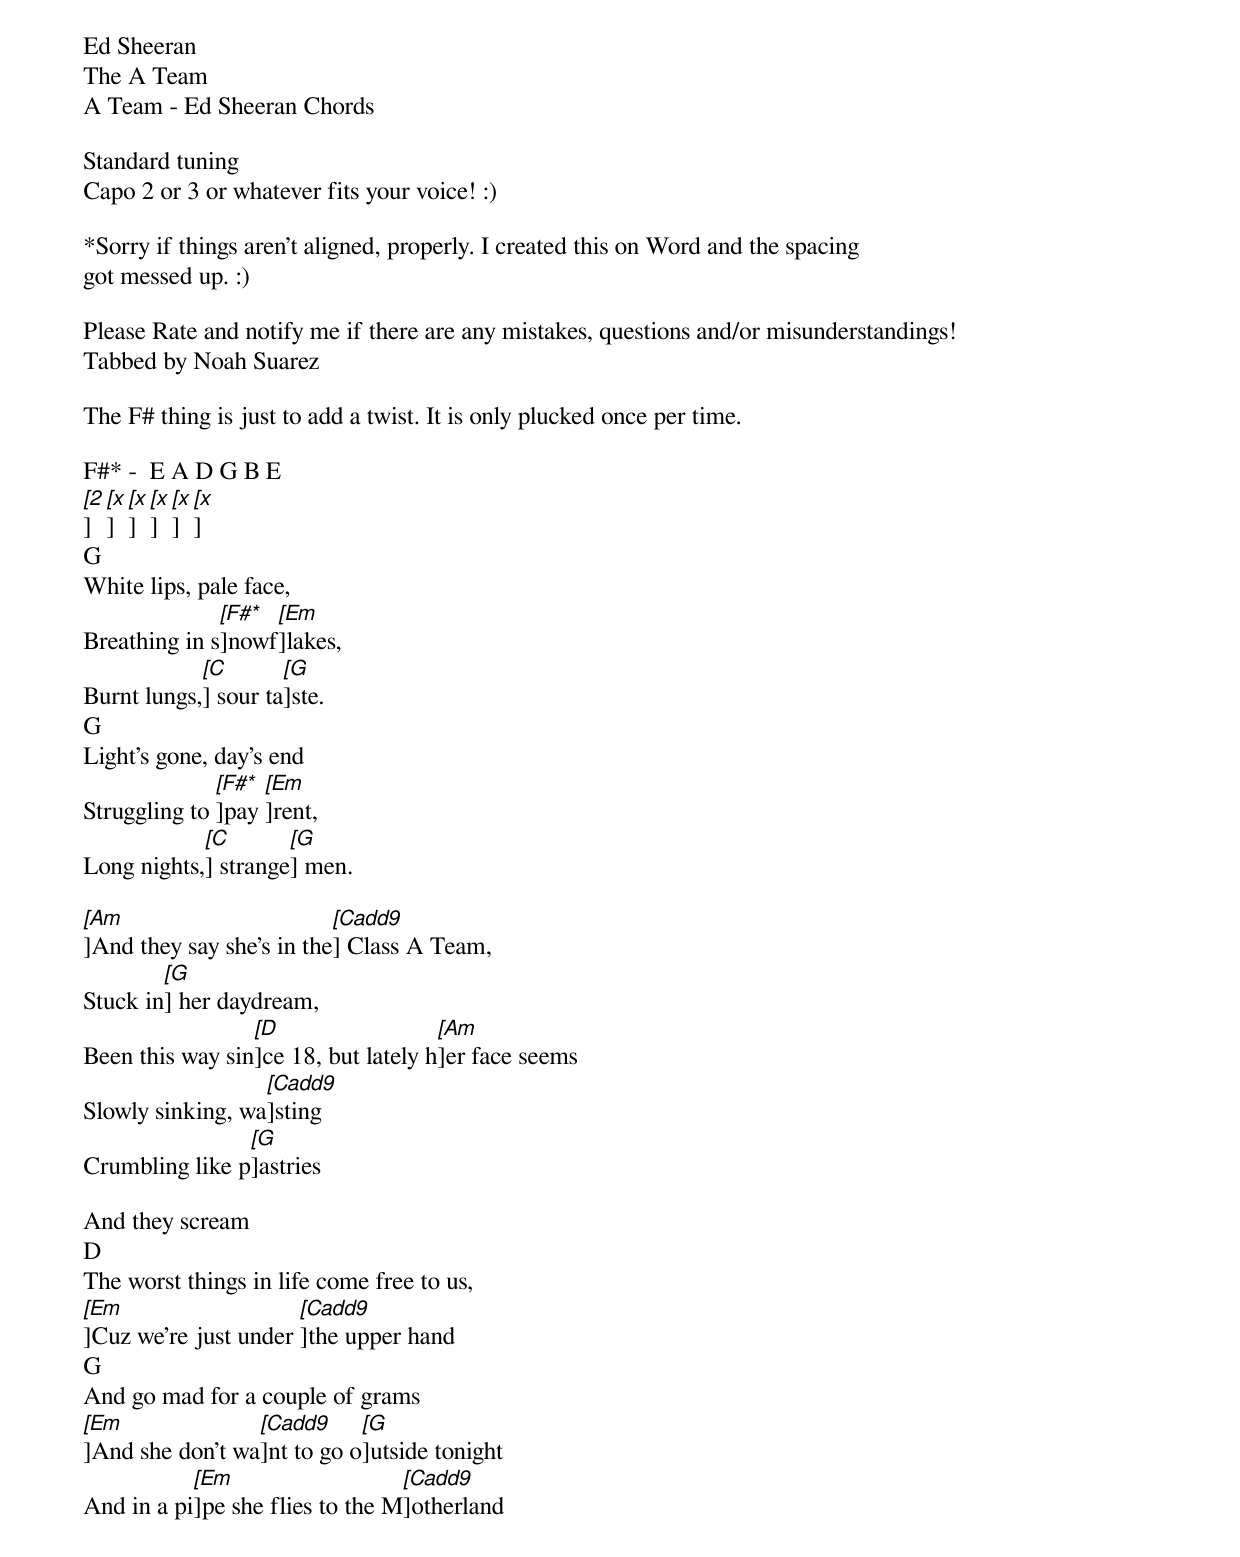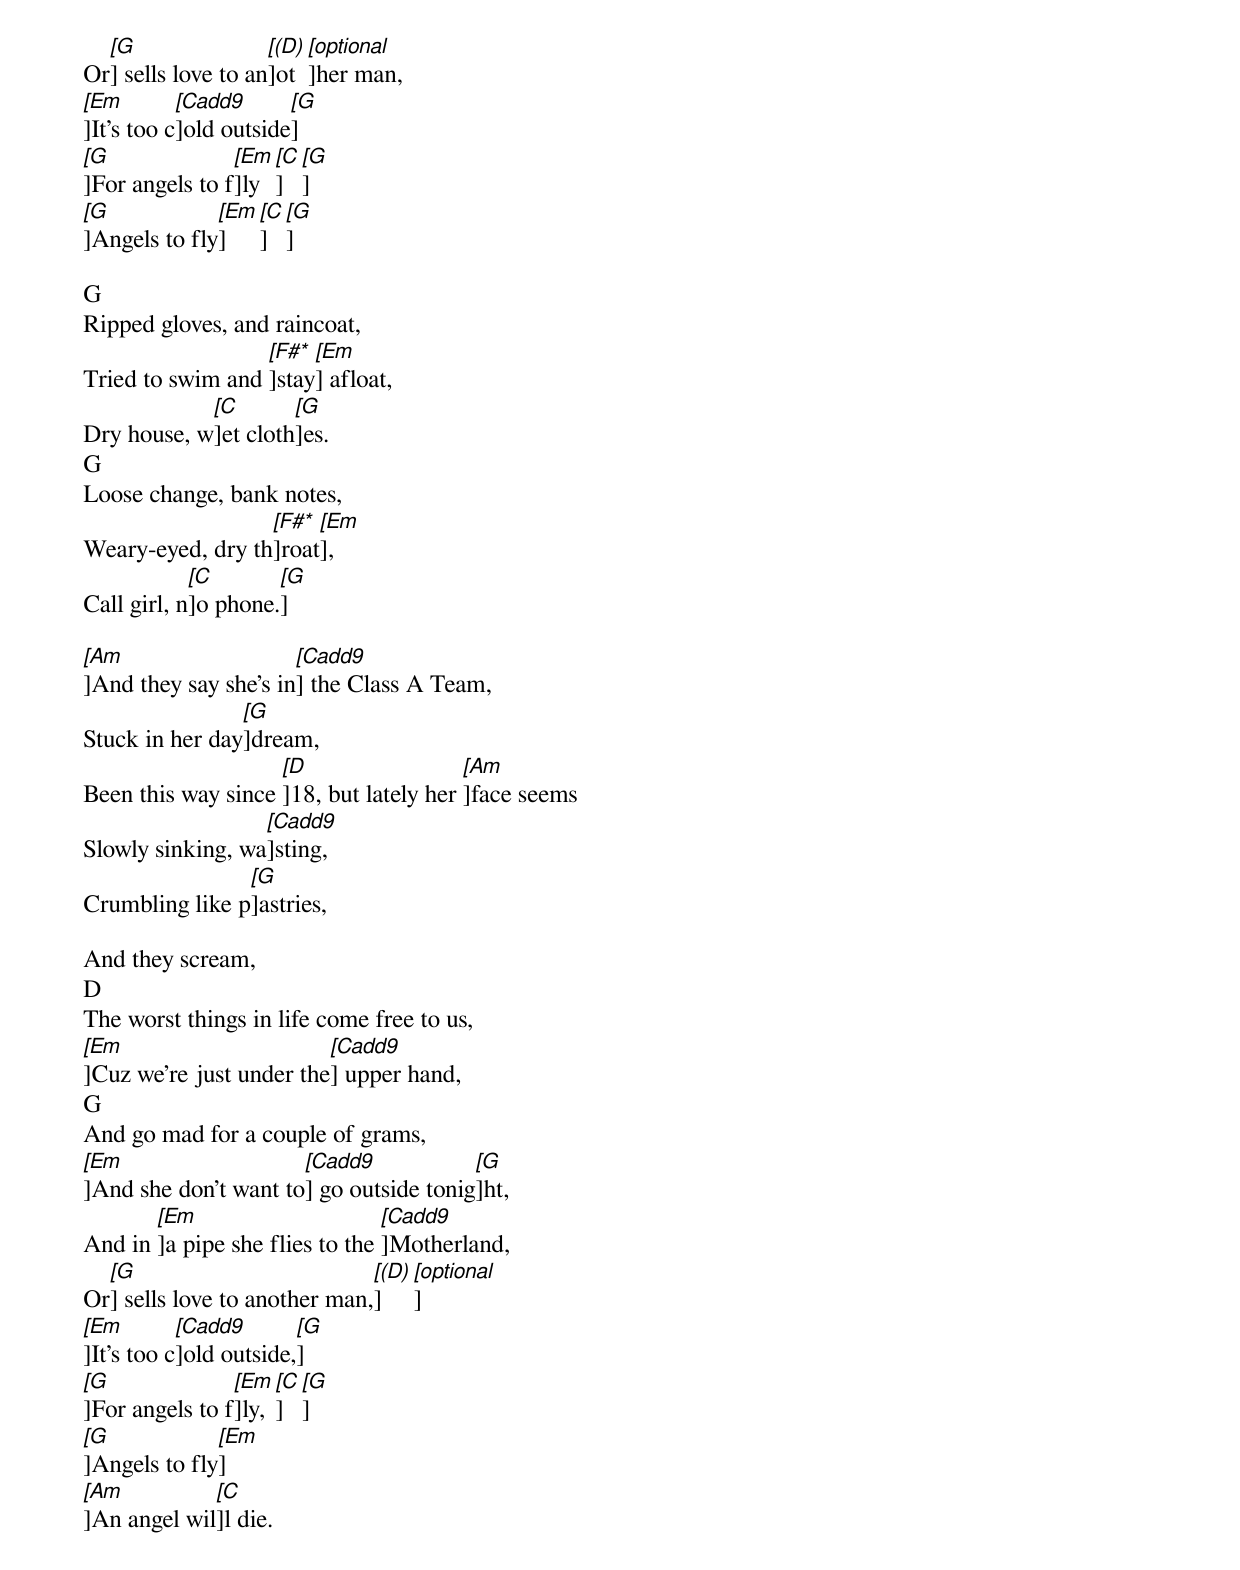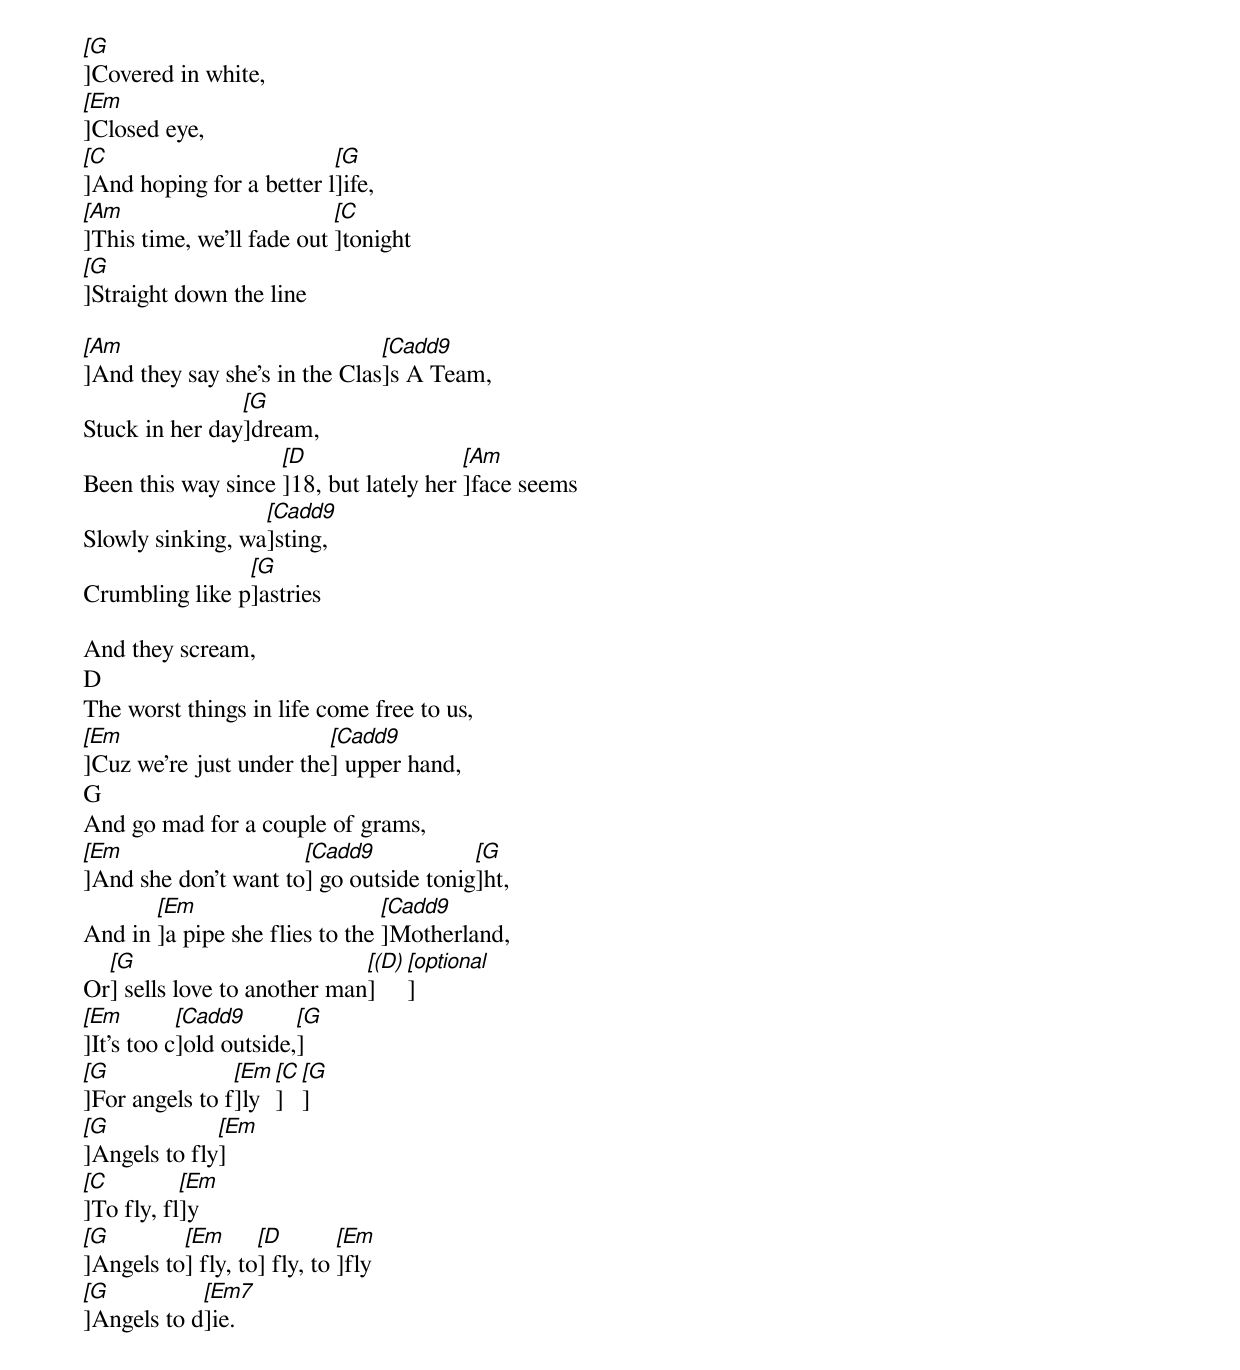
Ed Sheeran
The A Team
A Team - Ed Sheeran Chords

Standard tuning
Capo 2 or 3 or whatever fits your voice! :)

*Sorry if things aren't aligned, properly. I created this on Word and the spacing
got messed up. :)

Please Rate and notify me if there are any mistakes, questions and/or misunderstandings!
Tabbed by Noah Suarez

The F# thing is just to add a twist. It is only plucked once per time.

F#* -  E A D G B E
[[2]][[x]][[x]][[x]][[x]][[x]]
G
White lips, pale face,
Breathing in s[[F#*]]nowf[[Em]]lakes,
Burnt lungs,[[C]] sour ta[[G]]ste.
G
Light's gone, day's end
Struggling to [[F#*]]pay [[Em]]rent,
Long nights,[[C]] strange[[G]] men.

[[Am]]And they say she's in the[[Cadd9]] Class A Team,
Stuck in[[G]] her daydream,
Been this way sin[[D]]ce 18, but lately h[[Am]]er face seems
Slowly sinking, wa[[Cadd9]]sting
Crumbling like p[[G]]astries

And they scream
D
The worst things in life come free to us,
[[Em]]Cuz we're just under [[Cadd9]]the upper hand
G
And go mad for a couple of grams
[[Em]]And she don't wa[[Cadd9]]nt to go o[[G]]utside tonight
And in a pi[[Em]]pe she flies to the M[[Cadd9]]otherland
Or[[G]] sells love to an[[(D)]]ot[[optional]]her man,
[[Em]]It's too c[[Cadd9]]old outside[[G]]
[[G]]For angels to f[[Em]]ly[[C]][[G]]
[[G]]Angels to fly[[Em]][[C]][[G]]

G
Ripped gloves, and raincoat,
Tried to swim and [[F#*]]stay[[Em]] afloat,
Dry house, w[[C]]et cloth[[G]]es.
G
Loose change, bank notes,
Weary-eyed, dry th[[F#*]]roat[[Em]],
Call girl, n[[C]]o phone.[[G]]

[[Am]]And they say she's in[[Cadd9]] the Class A Team,
Stuck in her day[[G]]dream,
Been this way since [[D]]18, but lately her [[Am]]face seems
Slowly sinking, wa[[Cadd9]]sting,
Crumbling like p[[G]]astries,

And they scream,
D
The worst things in life come free to us,
[[Em]]Cuz we're just under the[[Cadd9]] upper hand,
G
And go mad for a couple of grams,
[[Em]]And she don't want to[[Cadd9]] go outside tonig[[G]]ht,
And in [[Em]]a pipe she flies to the [[Cadd9]]Motherland,
Or[[G]] sells love to another man,[[(D)]][[optional]]
[[Em]]It's too c[[Cadd9]]old outside,[[G]]
[[G]]For angels to f[[Em]]ly,[[C]][[G]]
[[G]]Angels to fly[[Em]]
[[Am]]An angel wil[[C]]l die.
[[G]]Covered in white,
[[Em]]Closed eye,
[[C]]And hoping for a better l[[G]]ife,
[[Am]]This time, we'll fade out [[C]]tonight
[[G]]Straight down the line

[[Am]]And they say she's in the Clas[[Cadd9]]s A Team,
Stuck in her day[[G]]dream,
Been this way since [[D]]18, but lately her [[Am]]face seems
Slowly sinking, wa[[Cadd9]]sting,
Crumbling like p[[G]]astries

And they scream,
D
The worst things in life come free to us,
[[Em]]Cuz we're just under the[[Cadd9]] upper hand,
G
And go mad for a couple of grams,
[[Em]]And she don't want to[[Cadd9]] go outside tonig[[G]]ht,
And in [[Em]]a pipe she flies to the [[Cadd9]]Motherland,
Or[[G]] sells love to another man[[(D)]][[optional]]
[[Em]]It's too c[[Cadd9]]old outside,[[G]]
[[G]]For angels to f[[Em]]ly[[C]][[G]]
[[G]]Angels to fly[[Em]]
[[C]]To fly, fl[[Em]]y
[[G]]Angels to[[Em]] fly, to[[D]] fly, to [[Em]]fly
[[G]]Angels to d[[Em7]]ie.
